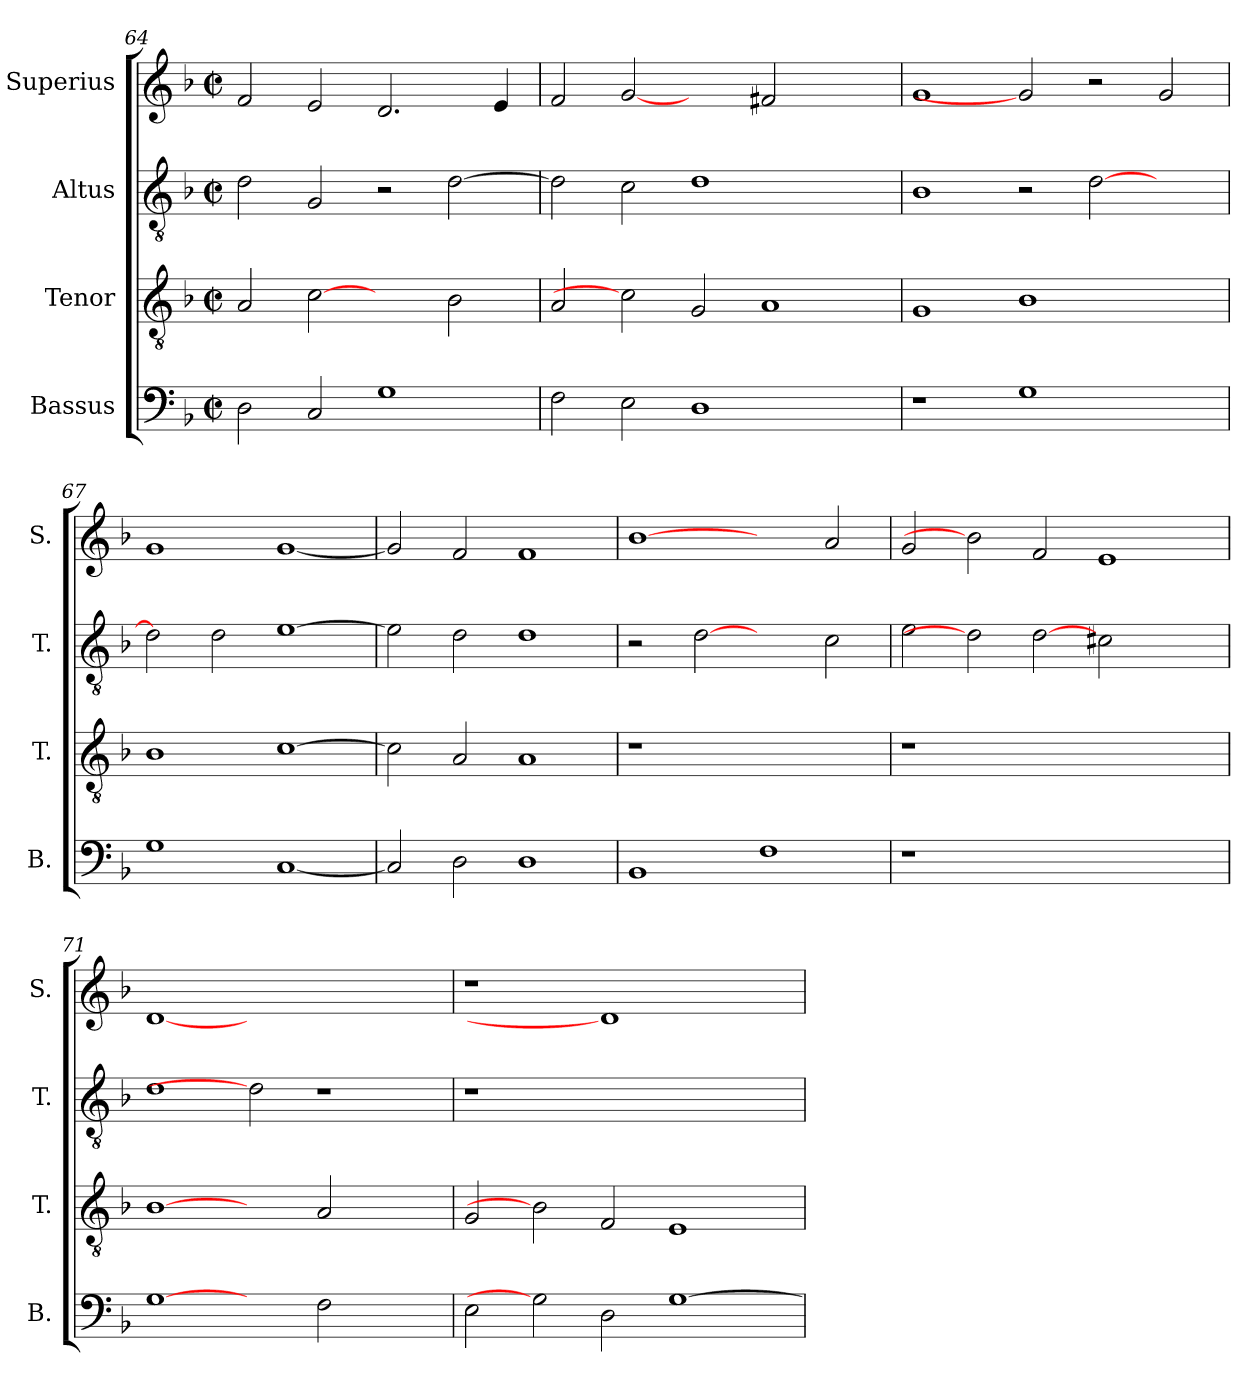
**kern	**kern	**kern	**kern
*part4	*part3	*part2	*part1
*staff4	*staff3	*staff2	*staff1
*I"Bassus	*I"Tenor	*I"Altus	*I"Superius
*I'B.	*I'T.	*I'T.	*I'S.
*clefF4	*clefGv2	*clefGv2	*clefG2
*	*ITrd7c12	*ITrd7c12	*
*k[b-]	*k[b-]	*k[b-]	*k[b-]
*F:	*F:	*F:	*F:
*M2/2	*M2/2	*M2/2	*M2/2
*met(c|)	*met(c|)	*met(c|)	*met(c|)
=64	=64	=64	=64
2Di\	2AAi/	2Di\	2fi/
2Ci/	[2Ci	2GGi/	2ei/
1Gi	2ryy	2r	2.di/
.	2BB-i\	[>2Di\	.
.	.	.	4ei/
=65	=65	=65	=65
2Fi\	2AAi/	2Di\]	2fi/
2Ei\	2Ci]	2Ci\	[2gi
1Di	2GGi/	1Di	2ryy
.	1AAi	.	2f#Xi/
2ryy	.	2ryy	2ryy
=66	=66	=66	=66
1r	1GGi	1BB-i	1gi
1Gi	1BB-i	2r	2gi]
.	.	[>2Di\	2r
2ryy	2ryy	2ryy	2gi/
!!LO:LB:g=z
=67	=67	=67	=67
1Gi	1BB-i	2Di\]	1gi
.	.	2Di\	.
[<1Ci	[>1Ci	[>1Ei	[<1gi
=68	=68	=68	=68
2Ci/]	2Ci\]	2Ei\]	2gi/]
2Di\	2AAi/	2Di\	2fi/
1Di	1AAi	1Di	1fi
=69	=69	=69	=69
!	!LO:N:vis=1	!	!
1BB-i	1r	2r	[1b-i
.	.	[2Di	.
1Fi	1ryy	2ryy	2ryy
.	.	2Ci\	2ai/
=70	=70	=70	=70
!LO:N:vis=1	!LO:N:vis=1	!	!
1r	1r	2Ei\	2gi/
.	.	2Di]	2b-i]
1.ryy	1.ryy	[2Di	2fi/
.	.	2C#Xi\	1ei
.	.	2ryy	.
=71	=71	=71	=71
[1Gi	[1BB-i	1Di	[1di
2ryy	2ryy	2Di]	1.ryy
2Fi\	2AAi/	1r	.
2ryy	2ryy	.	.
=72	=72	=72	=72
!	!	!LO:N:vis=1	!LO:N:vis=1
2Ei\	2GGi/	1r	1r
2Gi]	2BB-i]	.	.
2Di\	2FFi/	1.ryy	1di]
[>1Gi	1EEi	.	.
.	.	.	2ryy
=	=	=	=
*-	*-	*-	*-
